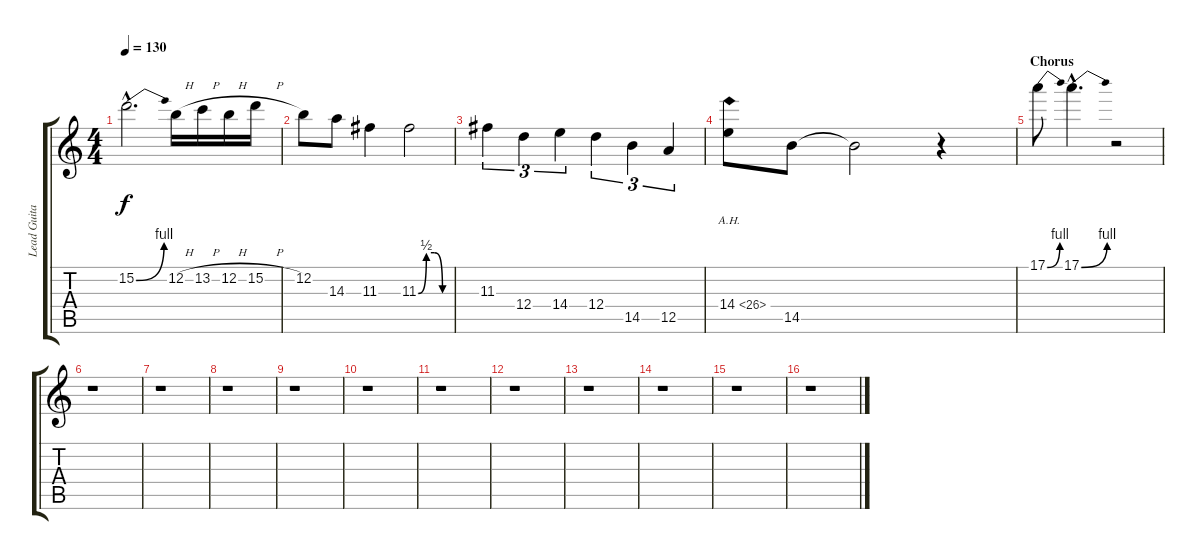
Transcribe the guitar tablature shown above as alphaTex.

\track ("Lead Guitar" "Lead Guita") {instrument distortionguitar}
\staff {score tabs}
\tuning (E4 B3 G3 D3 A2 E2) {hide}
\ts (4 4)
\tempo 130
\clef g2
\ks c
15.2{be (bend 0 0 60 4) hac}.2{d dy f} 12.2{h}.16 13.2{h}.16 12.2{h}.16 15.2{h}.16 |
12.2.8 14.3.8 11.3.4 11.3{be (custom 0 0 15 2 30 2 45 0 60 0)}.2 |
11.3.4{tu (3 2)} 12.4.4{tu (3 2)} 14.4.4{tu (3 2)} 12.4.4{tu (3 2)} 14.5.4{tu (3 2)} 12.5.4{tu (3 2)} |
14.4{ah 12}.8 14.5.8 14.5{t}.2 r.4 |
\section ("" "Chorus")
17.1{be (bend 0 0 60 4)}.8 17.1{be (bend 0 0 60 4) hac}.4{d} r.2 |
r.1 |
r.1 |
r.1 |
r.1 |
r.1 |
r.1 |
r.1 |
r.1 |
r.1 |
r.1 |
r.1
